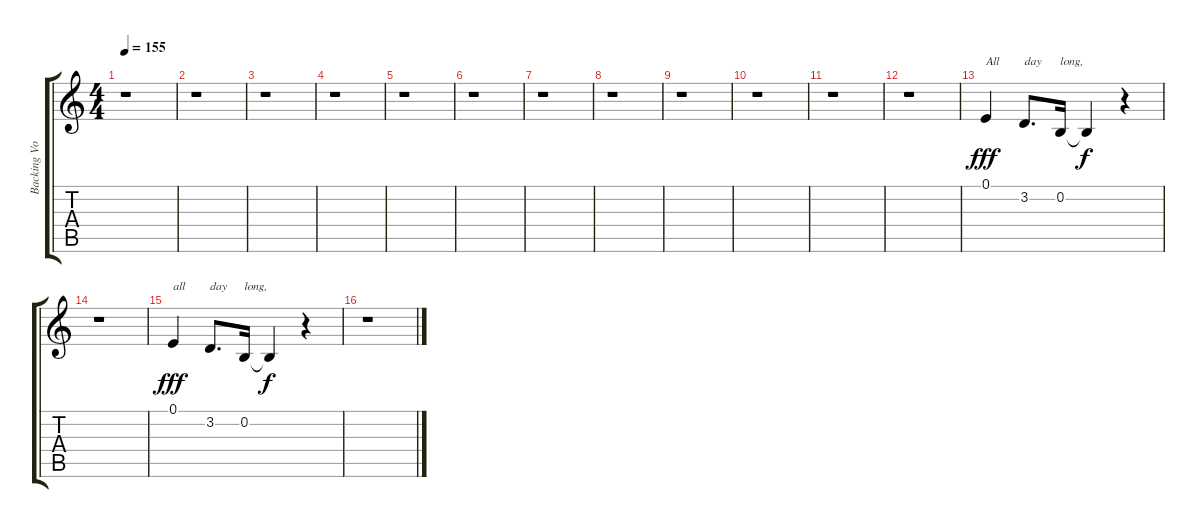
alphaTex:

\track ("Backing Vocals" "Backing Vo") {instrument choiraahs}
\staff {score tabs}
\tuning (E4 B3 G3 D3 A2 E2) {hide}
\ts (4 4)
\tempo 155
\clef g2
\ks c
r.1{dy fff} |
r.1 |
r.1 |
r.1 |
r.1 |
r.1 |
r.1 |
r.1 |
r.1 |
r.1 |
r.1 |
r.1 |
0.1.4{txt "All"} 3.2.8{d txt "day"} 0.2.16{txt "long,"} 0.2{t}.4{dy f} r.4 |
r.1 |
0.1.4{txt "all" dy fff} 3.2.8{d txt "day"} 0.2.16{txt "long,"} 0.2{t}.4{dy f} r.4 |
r.1
